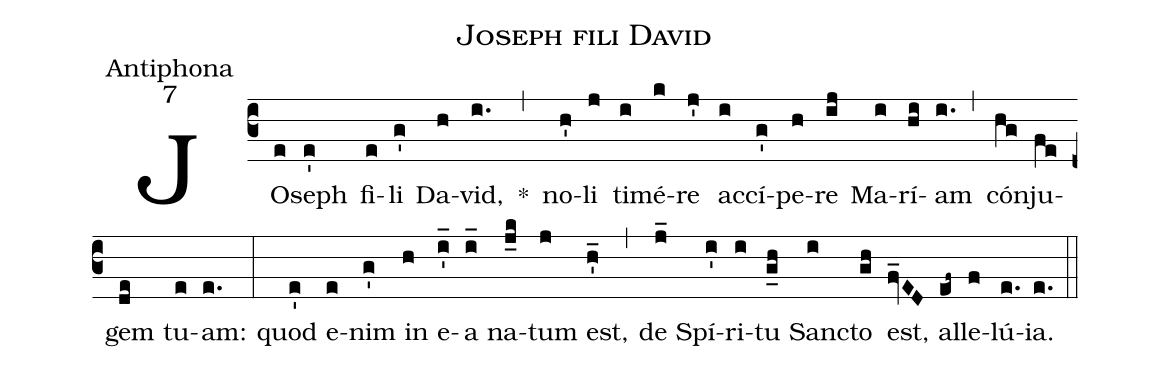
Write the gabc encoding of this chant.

name:Joseph fili David;
office-part:Antiphona;
mode:7;
%%
(c3) JO(e)seph(e') fi(e)li(g') Da(h)vid,(i.) *(,) no(h')li(j) ti(i)mé(k)re(j') ac(i)cí(g')pe(h)re(ij) Ma(i)rí(hi)am(i.) (,) cón(hg)ju(fe)gem(de) tu(e)am:(e.) (:) quod(e') e(e)nim(g') in(h) e(i'_)a(i_) na(j_k)tum(j) est,(h'_) (,) de(j_) Spí(i')ri(i)tu(g_h) San(i)cto(gh) est,(fv_ED) al(ef~)le(f)lú(e.)ia.(e.) (::)
